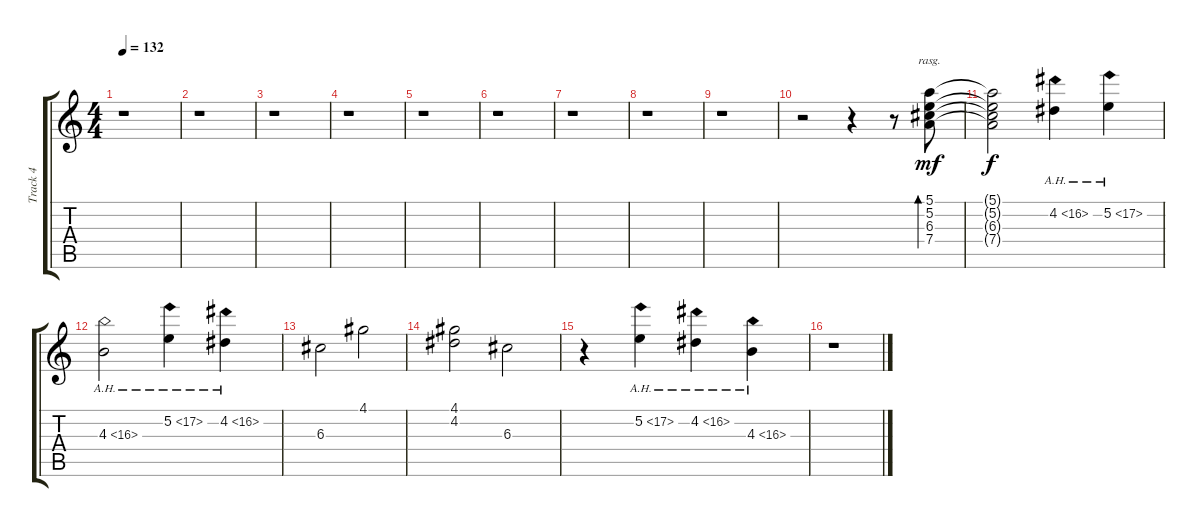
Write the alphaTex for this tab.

\track ("Track 4" "Track 4") {instrument acousticguitarsteel}
\staff {score tabs}
\tuning (E4 B3 G3 D3 A2 E2) {hide}
\ts (4 4)
\tempo 132
\clef g2
\ks c
r.1{dy mf} |
r.1 |
r.1 |
r.1 |
r.1 |
r.1 |
r.1 |
r.1 |
r.1 |
r.2 r.4 r.8 (5.1 5.2 6.3 7.4).8{bd 480 rasg ii} |
(5.1{t} 5.2{t} 6.3{t} 7.4{t}).2{dy f} 4.2{ah 12}.4 5.2{ah 12}.4 |
4.3{ah 12}.2 5.2{ah 12}.4 4.2{ah 12}.4 |
6.3.2 4.1.2 |
(4.1 4.2).2 6.3.2 |
r.4 5.2{ah 12}.4 4.2{ah 12}.4 4.3{ah 12}.4 |
r.1
